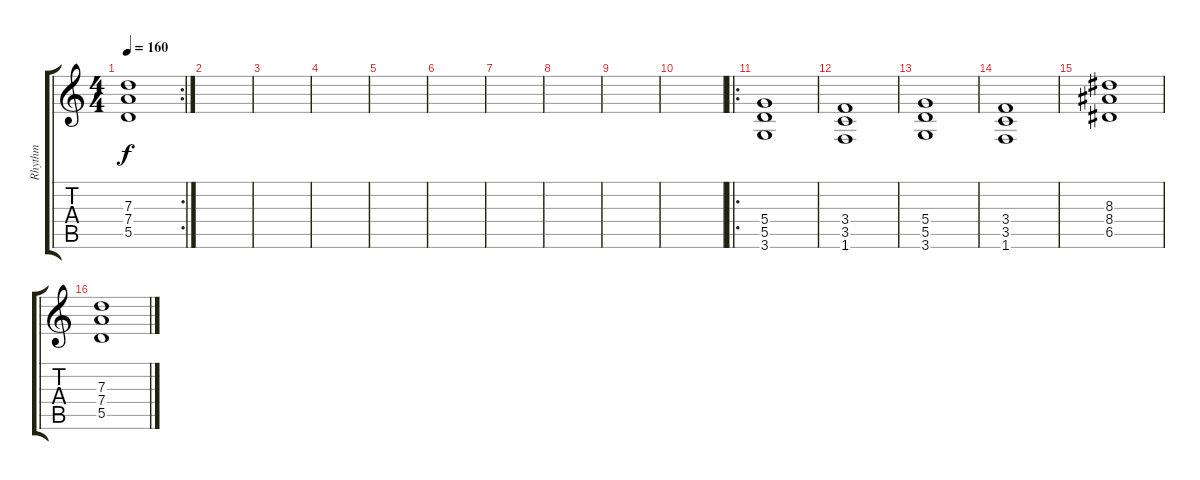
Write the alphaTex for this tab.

\track ("Rhythm" "Rhythm") {instrument distortionguitar}
\staff {score tabs}
\tuning (E4 B3 G3 D3 A2 E2) {hide}
\rc 2
\ts (4 4)
\tempo 160
\clef g2
\ks c
(7.3 7.4 5.5).1{dy f} |
|
|
|
|
|
|
|
|
|
\ro
(5.4 5.5 3.6).1 |
(3.4 3.5 1.6).1 |
(5.4 5.5 3.6).1 |
(3.4 3.5 1.6).1 |
(8.3 8.4 6.5).1 |
(7.3 7.4 5.5).1
